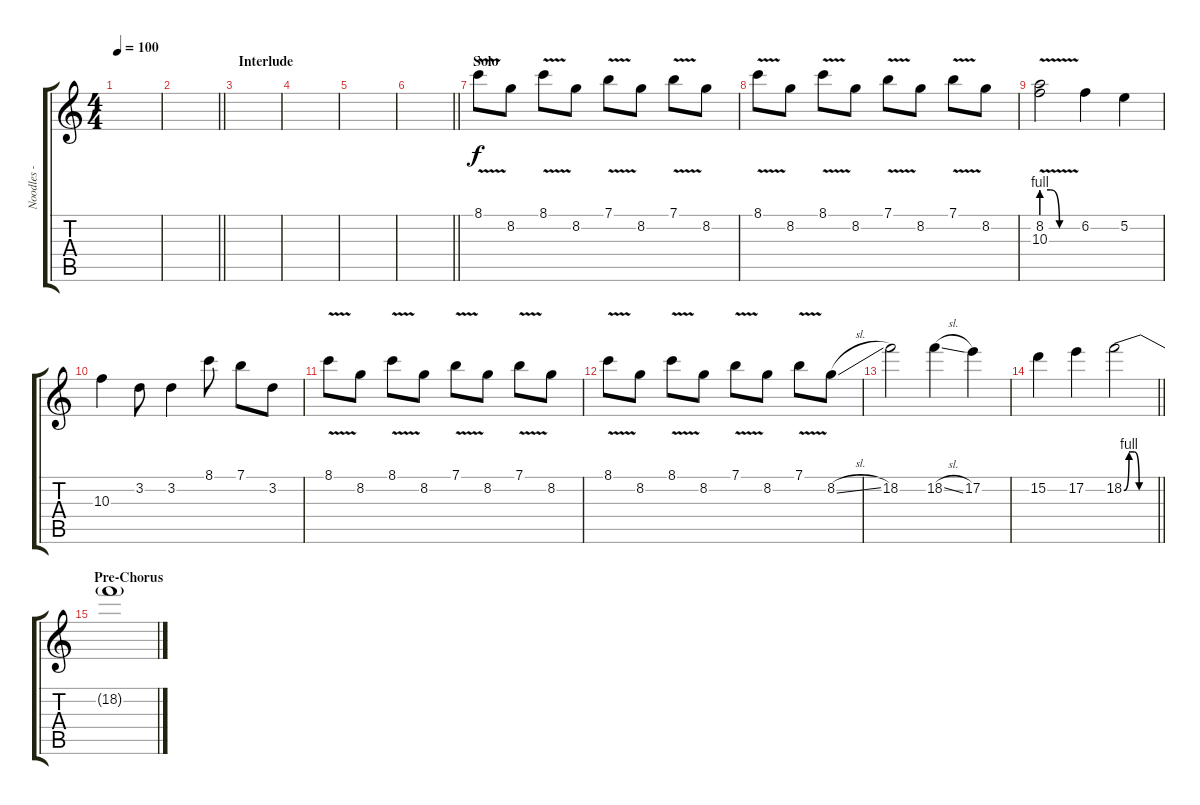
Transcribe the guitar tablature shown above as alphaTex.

\track ("Noodles -  Guitar Solo" "Noodles - ") {instrument distortionguitar}
\staff {score tabs}
\tuning (E4 B3 G3 D3 A2 E2) {hide}
\ts (4 4)
\tempo 100
\clef g2
\ks c
|
\barLineRight lightlight
|
\section ("" "Interlude")
|
|
|
\barLineRight lightlight
|
\section ("" "Solo")
8.1{v}.8 8.2.8 8.1{v}.8 8.2.8 7.1{v}.8 8.2.8 7.1{v}.8 8.2.8 |
8.1{v}.8 8.2.8 8.1{v}.8 8.2.8 7.1{v}.8 8.2.8 7.1{v}.8 8.2.8 |
(8.2{be (custom 0 4 15 4 30 0 60 0) v} 10.3{v}).2 6.2.4 5.2.4 |
10.3.4 3.2.8 3.2.4 8.1.8 7.1.8 3.2.8 |
8.1{v}.8 8.2.8 8.1{v}.8 8.2.8 7.1{v}.8 8.2.8 7.1{v}.8 8.2.8 |
8.1{v}.8 8.2.8 8.1{v}.8 8.2.8 7.1{v}.8 8.2.8 7.1{v}.8 8.2{sl}.8 |
18.2.2 18.2{sl}.4 17.2.4 |
\barLineRight lightlight
15.2.4 17.2.4 18.2{be (custom 0 0 10 4 20 4 30 0 60 0)}.2 |
\section ("" "Pre-Chorus")
18.2{t}.1
